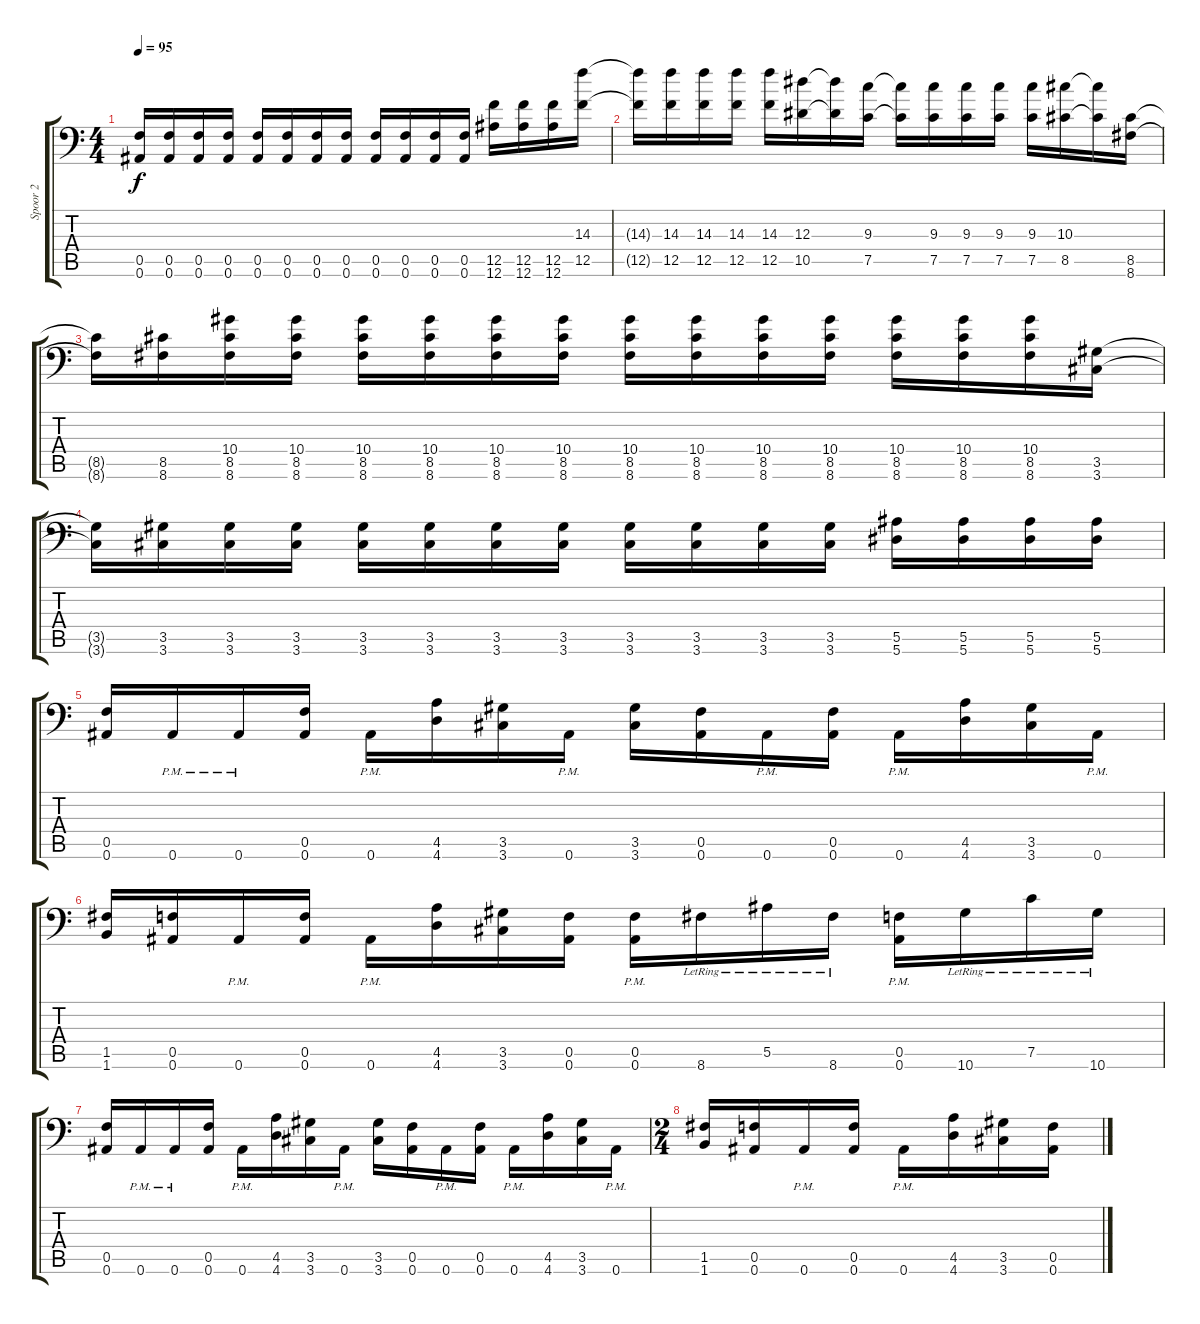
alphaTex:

\track ("Spoor 2" "Spoor 2") {instrument distortionguitar}
\staff {score tabs}
\tuning (C4 G3 Eb3 Bb2 F2 Bb1) {hide}
\ts (4 4)
\tempo 95
\clef f4
\ks c
(0.5{t} 0.6{t}).16{dy f} (0.5 0.6).16 (0.5 0.6).16 (0.5 0.6).16 (0.5 0.6).16 (0.5 0.6).16 (0.5 0.6).16 (0.5 0.6).16 (0.5 0.6).16 (0.5 0.6).16 (0.5 0.6).16 (0.5 0.6).16 (12.5 12.6).16 (12.5 12.6).16 (12.5 12.6).16 (14.3 12.5).16 |
(14.3{t} 12.5{t}).16 (14.3 12.5).16 (14.3 12.5).16 (14.3 12.5).16 (14.3 12.5).16 (12.3 10.5).16 (12.3{t} 10.5{t}).16 (9.3 7.5).16 (9.3{t} 7.5{t}).16 (9.3 7.5).16 (9.3 7.5).16 (9.3 7.5).16 (9.3 7.5).16 (10.3 8.5).16 (10.3{t} 8.5{t}).16 (8.5 8.6).16 |
(8.5{t} 8.6{t}).16 (8.5 8.6).16 (10.4 8.5 8.6).16 (10.4 8.5 8.6).16 (10.4 8.5 8.6).16 (10.4 8.5 8.6).16 (10.4 8.5 8.6).16 (10.4 8.5 8.6).16 (10.4 8.5 8.6).16 (10.4 8.5 8.6).16 (10.4 8.5 8.6).16 (10.4 8.5 8.6).16 (10.4 8.5 8.6).16 (10.4 8.5 8.6).16 (10.4 8.5 8.6).16 (3.5 3.6).16 |
(3.5{t} 3.6{t}).16 (3.5 3.6).16 (3.5 3.6).16 (3.5 3.6).16 (3.5 3.6).16 (3.5 3.6).16 (3.5 3.6).16 (3.5 3.6).16 (3.5 3.6).16 (3.5 3.6).16 (3.5 3.6).16 (3.5 3.6).16 (5.5 5.6).16 (5.5 5.6).16 (5.5 5.6).16 (5.5 5.6).16 |
(0.5 0.6).16 0.6{pm}.16 0.6{pm}.16 (0.5 0.6).16 0.6{pm}.16 (4.5 4.6).16 (3.5 3.6).16 0.6{pm}.16 (3.5 3.6).16 (0.5 0.6).16 0.6{pm}.16 (0.5 0.6).16 0.6{pm}.16 (4.5 4.6).16 (3.5 3.6).16 0.6{pm}.16 |
(1.5 1.6).16 (0.5 0.6).16 0.6{pm}.16 (0.5 0.6).16 0.6{pm}.16 (4.5 4.6).16 (3.5 3.6).16 (0.5 0.6).16 (0.5{pm} 0.6{pm}).16 8.6{lr}.16 5.5{lr}.16 8.6{lr}.16 (0.5{pm} 0.6{pm}).16 10.6{lr}.16 7.5{lr}.16 10.6{lr}.16 |
(0.5 0.6).16 0.6{pm}.16 0.6{pm}.16 (0.5 0.6).16 0.6{pm}.16 (4.5 4.6).16 (3.5 3.6).16 0.6{pm}.16 (3.5 3.6).16 (0.5 0.6).16 0.6{pm}.16 (0.5 0.6).16 0.6{pm}.16 (4.5 4.6).16 (3.5 3.6).16 0.6{pm}.16 |
\ts (2 4)
(1.5 1.6).16 (0.5 0.6).16 0.6{pm}.16 (0.5 0.6).16 0.6{pm}.16 (4.5 4.6).16 (3.5 3.6).16 (0.5 0.6).16
